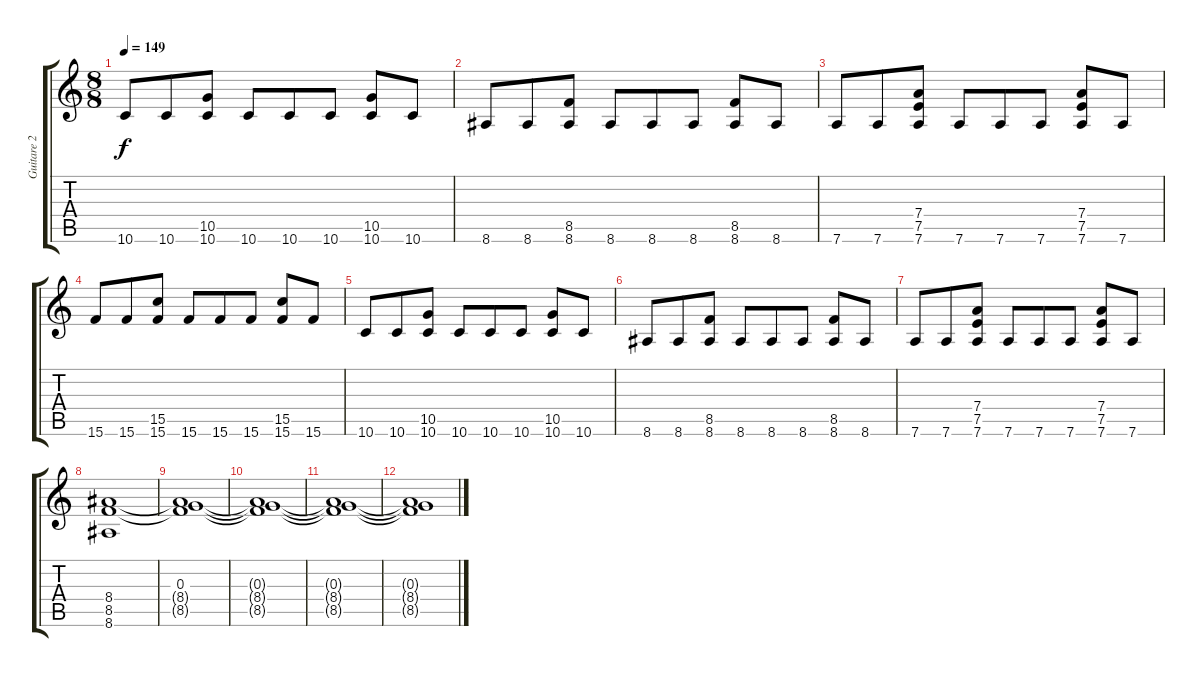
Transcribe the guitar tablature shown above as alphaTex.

\track ("Guitare 2" "Guitare 2") {instrument distortionguitar}
\staff {score tabs}
\tuning (E4 B3 G3 D3 A2 D2) {hide}
\ts (8 8)
\tempo 149
\clef g2
\ks c
10.6.8{dy f} 10.6.8 (10.5 10.6).8 10.6.8 10.6.8 10.6.8 (10.5 10.6).8 10.6.8 |
8.6.8 8.6.8 (8.5 8.6).8 8.6.8 8.6.8 8.6.8 (8.5 8.6).8 8.6.8 |
7.6.8 7.6.8 (7.4 7.5 7.6).8 7.6.8 7.6.8 7.6.8 (7.4 7.5 7.6).8 7.6.8 |
15.6.8 15.6.8 (15.5 15.6).8 15.6.8 15.6.8 15.6.8 (15.5 15.6).8 15.6.8 |
10.6.8 10.6.8 (10.5 10.6).8 10.6.8 10.6.8 10.6.8 (10.5 10.6).8 10.6.8 |
8.6.8 8.6.8 (8.5 8.6).8 8.6.8 8.6.8 8.6.8 (8.5 8.6).8 8.6.8 |
7.6.8 7.6.8 (7.4 7.5 7.6).8 7.6.8 7.6.8 7.6.8 (7.4 7.5 7.6).8 7.6.8 |
(8.4 8.5 8.6).1{volume 8} |
(0.3 8.4{t} 8.5{t}).1 |
(0.3{t} 8.4{t} 8.5{t}).1{volume 0} |
(0.3{t} 8.4{t} 8.5{t}).1 |
(0.3{t} 8.4{t} 8.5{t}).1
